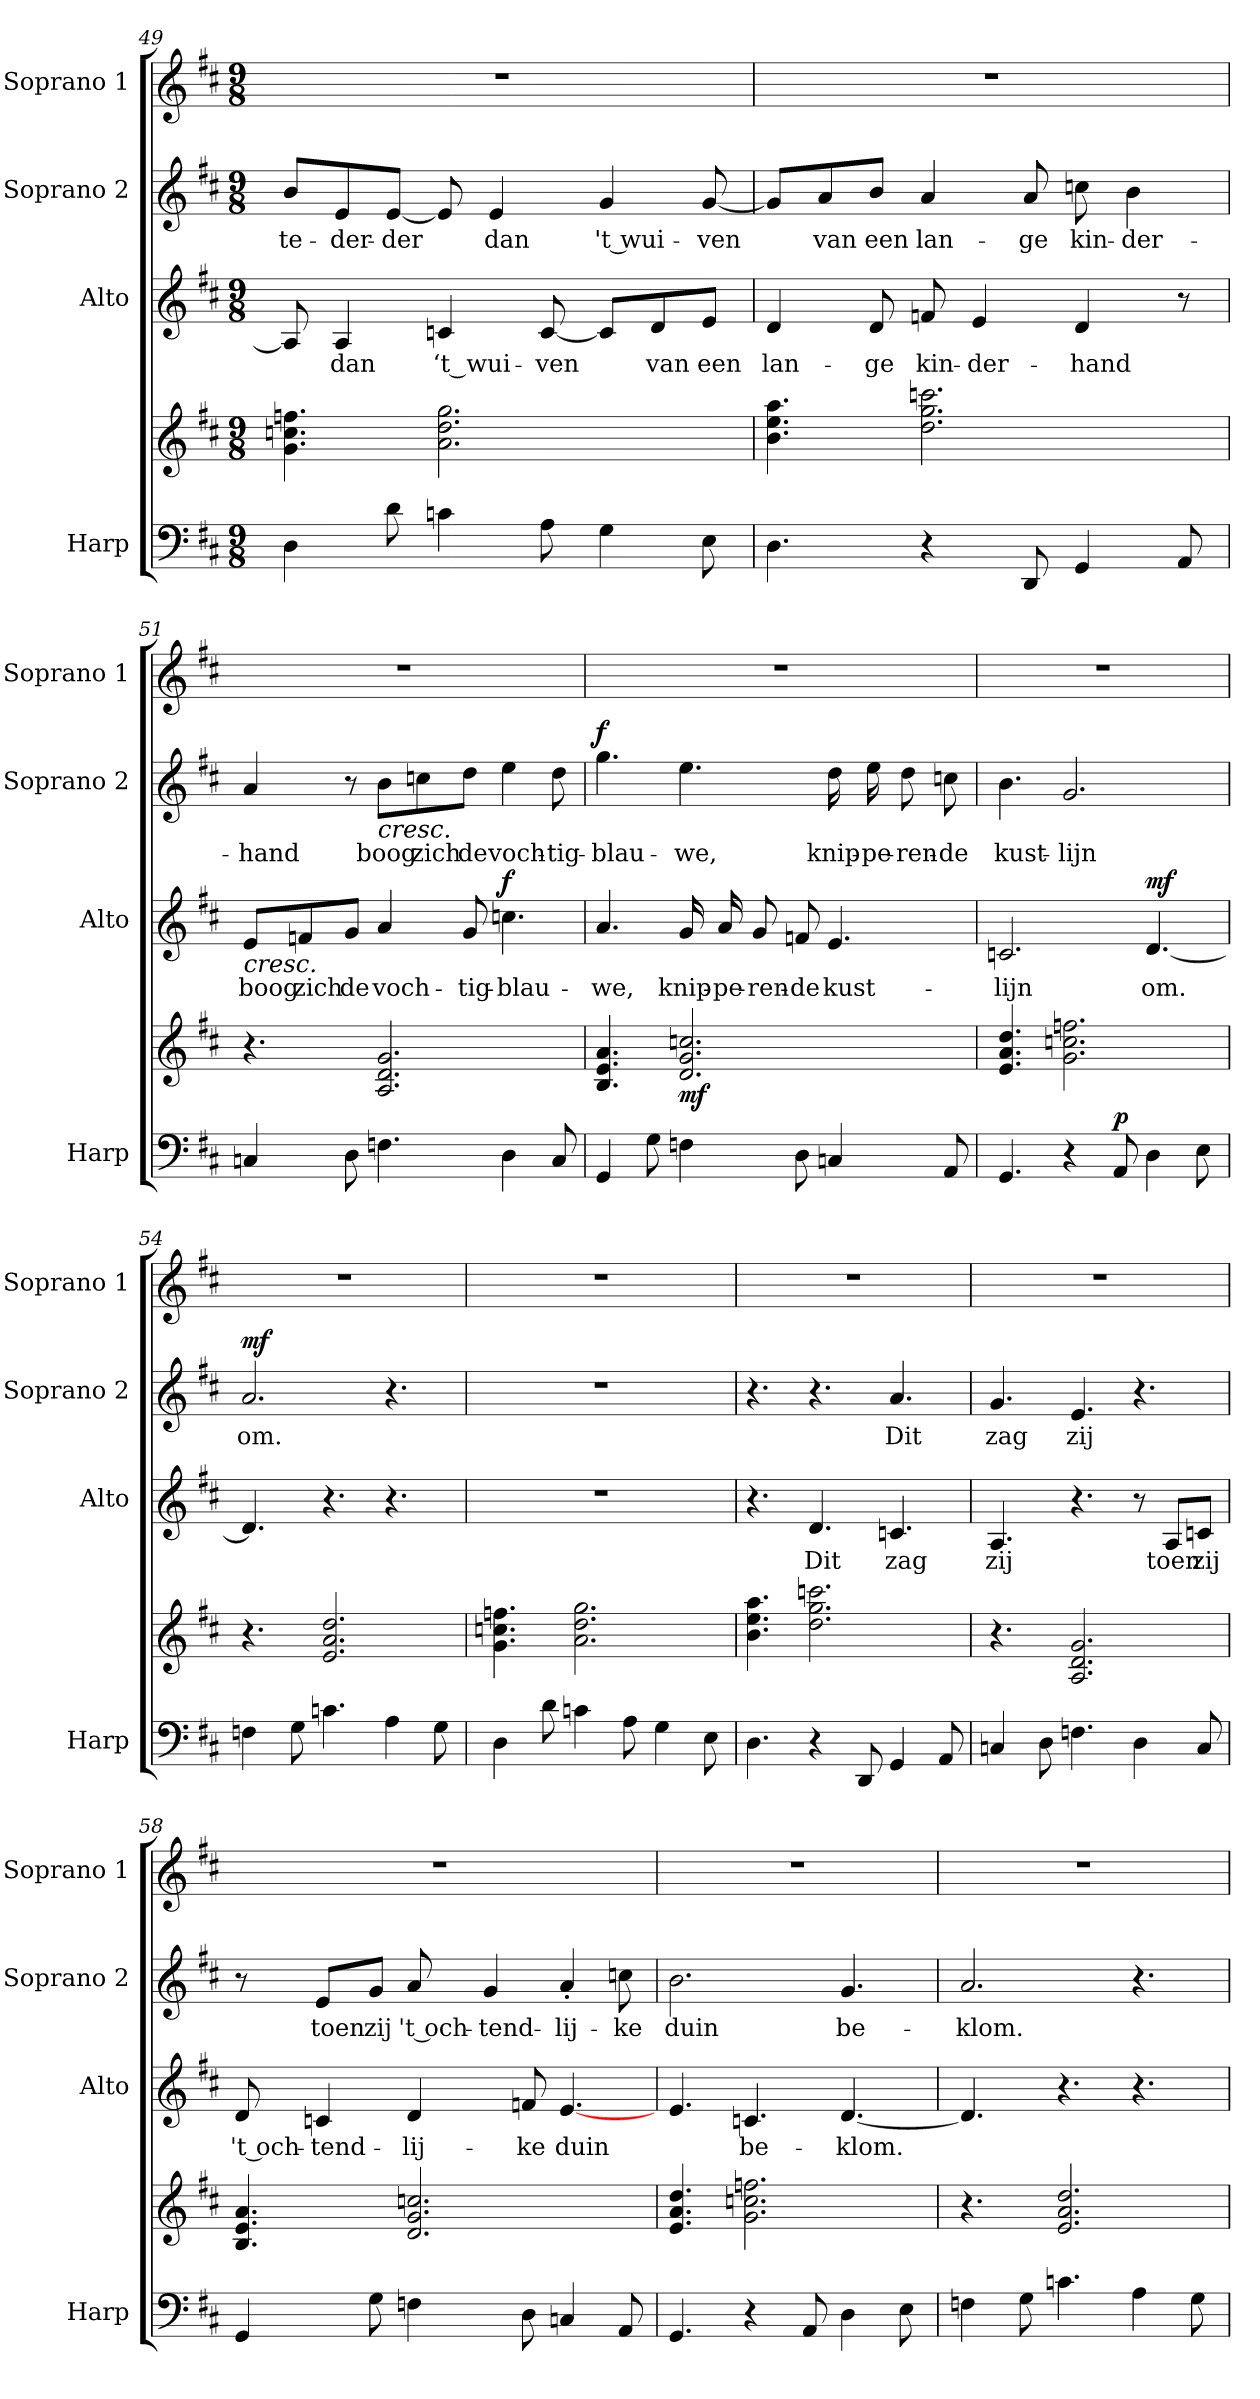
**kern	**kern	**dynam	**kern	**text	**dynam	**kern	**text	**dynam	**kern
*part4	*part4	*part4	*part3	*part3	*part3	*part2	*part2	*part2	*part1
*staff5	*staff4	*staff4/5	*staff3	*staff3	*staff3	*staff2	*staff2	*staff2	*staff1
*I"Harp	*	*	*I"Alto	*	*	*I"Soprano 2	*	*	*I"Soprano 1
*I'Harp	*	*	*I'Alto	*	*	*I'Soprano 2	*	*	*I'Soprano 1
*clefF4	*clefG2	*	*clefG2	*	*	*clefG2	*	*	*clefG2
*k[f#c#]	*k[f#c#]	*	*k[f#c#]	*	*	*k[f#c#]	*	*	*k[f#c#]
*D:	*D:	*	*D:	*	*	*D:	*	*	*D:
*M9/8	*M9/8	*	*M9/8	*	*	*M9/8	*	*	*M9/8
=49	=49	=49	=49	=49	=49	=49	=49	=49	=49
!	!	!	!	!	!	!	!LO:LY:b	!	!LO:N:vis=1
4D	4.g\ 4.ccn\ 4.ffn\	.	8A]	.	.	8bL	te-	.	8%9r
!	!	!	!	!LO:LY:b	!	!	!LO:LY:b	!	!
.	.	.	4A	dan	.	8e	-der-	.	.
!	!	!	!	!	!	!	!LO:LY:b	!	!
8d	.	.	.	.	.	[8eJ	-der	.	.
!	!	!	!	!LO:LY:b	!	!	!	!	!
4cn	2.a\ 2.dd\ 2.gg\	.	4cn	‘t wui-	.	8e]	.	.	.
!	!	!	!	!	!	!	!LO:LY:b	!	!
.	.	.	.	.	.	4e	dan	.	.
!	!	!	!	!LO:LY:b	!	!	!	!	!
8A	.	.	[8c	-ven	.	.	.	.	.
!	!	!	!	!	!	!	!LO:LY:b	!	!
4G	.	.	8cL]	.	.	4g	't wui-	.	.
!	!	!	!	!LO:LY:b	!	!	!	!	!
.	.	.	8d	van	.	.	.	.	.
!	!	!	!	!LO:LY:b	!	!	!LO:LY:b	!	!
8E	.	.	8eJ	een	.	[8g	-ven	.	.
!!LO:LB:g=z
=50	=50	=50	=50	=50	=50	=50	=50	=50	=50
!	!	!	!	!LO:LY:b	!	!	!	!	!LO:N:vis=1
4.D	4.b\ 4.ee\ 4.aa\	.	4d	lan-	.	8gL]	.	.	8%9r
!	!	!	!	!	!	!	!LO:LY:b	!	!
.	.	.	.	.	.	8a	van	.	.
!	!	!	!	!LO:LY:b	!	!	!LO:LY:b	!	!
.	.	.	8d	-ge	.	8bJ	een	.	.
!	!	!	!	!LO:LY:b	!	!	!LO:LY:b	!	!
4r	2.dd\ 2.gg\ 2.cccn\	.	8fn	kin-	.	4a	lan-	.	.
!	!	!	!	!LO:LY:b	!	!	!	!	!
.	.	.	4e	-der-	.	.	.	.	.
!	!	!	!	!	!	!	!LO:LY:b	!	!
8DD	.	.	.	.	.	8a	-ge	.	.
!	!	!	!	!LO:LY:b	!	!	!LO:LY:b	!	!
4GG	.	.	4d	-hand	.	8ccn	kin-	.	.
!	!	!	!	!	!	!	!LO:LY:b	!	!
.	.	.	.	.	.	4b	-der-	.	.
8AA	.	.	8r	.	.	.	.	.	.
=51	=51	=51	=51	=51	=51	=51	=51	=51	=51
!	!	!	!	!LO:LY:b	!LO:HP:b	!	!LO:LY:b	!	!LO:N:vis=1
4Cn	4.r	.	8eL	boog	<	4a	-hand	.	8%9r
!	!	!	!	!LO:LY:b	!	!	!	!	!
.	.	.	8fn	zich	.	.	.	.	.
!	!	!	!	!LO:LY:b	!	!	!	!	!
8D	.	.	8gJ	de	.	8r	.	.	.
!	!	!	!	!LO:LY:b	!	!	!LO:LY:b	!LO:HP:b	!
4.Fn	2.A 2.d 2.g	.	4a	voch-	.	8bL	boog	<	.
!	!	!	!	!	!	!	!LO:LY:b	!	!
.	.	.	.	.	.	8ccn	zich	.	.
!	!	!	!	!LO:LY:b	!	!	!LO:LY:b	!	!
.	.	.	8g	-tig-	.	8ddJ	de	.	.
!	!	!	!	!LO:LY:b	!LO:DY:a	!	!LO:LY:b	!	!
4D	.	.	4.ccn	-blau-	f	4ee	voch-	.	.
!	!	!	!	!	!	!	!LO:LY:b	!	!
8C	.	.	.	.	.	8dd	-tig-	.	.
!!LO:LB:g=z
=52	=52	=52	=52	=52	=52	=52	=52	=52	=52
!	!	!	!	!LO:LY:b	!	!	!LO:LY:b	!LO:DY:a	!LO:N:vis=1
4GG	4.B 4.e 4.a	.	4.a	-we,	.	4.gg	-blau-	f	8%9r
8G	.	.	.	.	.	.	.	.	.
!	!	!LO:DY:b	!	!LO:LY:b	!	!	!LO:LY:b	!	!
4Fn	2.d 2.g 2.ccn	mf	16gLL	knip-	.	4.ee	-we,	.	.
!	!	!	!	!LO:LY:b	!	!	!	!	!
.	.	.	16a	-pe-	.	.	.	.	.
!	!	!	!	!LO:LY:b	!	!	!	!	!
.	.	.	8g	-ren-	.	.	.	.	.
!	!	!	!	!LO:LY:b	!	!	!	!	!
8D	.	.	8fnJ	-de	.	.	.	.	.
!	!	!	!	!LO:LY:b	!	!	!LO:LY:b	!	!
4Cn	.	.	4.e	kust-	.	16ddLL	knip-	.	.
!	!	!	!	!	!	!	!LO:LY:b	!	!
.	.	.	.	.	.	16ee	-pe-	.	.
!	!	!	!	!	!	!	!LO:LY:b	!	!
.	.	.	.	.	.	8dd	-ren-	.	.
!	!	!	!	!	!	!	!LO:LY:b	!	!
8AA	.	.	.	.	.	8ccnJ	-de	.	.
=53	=53	=53	=53	=53	=53	=53	=53	=53	=53
!	!	!	!	!LO:LY:b	!	!	!LO:LY:b	!	!LO:N:vis=1
4.GG	4.e 4.a 4.dd	.	2.cn	-lijn	.	4.b	kust-	.	8%9r
!	!	!	!	!	!	!	!LO:LY:b	!	!
4r	2.g\ 2.ccn\ 2.ffn\	.	.	.	.	2.g	-lijn	.	.
!	!	!LO:DY:a=2	!	!	!	!	!	!	!
8AA	.	p	.	.	.	.	.	.	.
!	!	!	!	!LO:LY:b	!LO:DY:n=1:a	!	!	!	!
4D	.	.	[4.d	om.	[ mf	.	.	.	.
8E	.	.	.	.	.	.	.	.	.
.	.	.	.	.	.	.	.	[	.
=54	=54	=54	=54	=54	=54	=54	=54	=54	=54
!	!	!	!	!	!	!	!LO:LY:b	!LO:DY:a	!LO:N:vis=1
4Fn	4.r	.	4.d]	.	.	2.a	om.	mf	8%9r
8G	.	.	.	.	.	.	.	.	.
4.cn	2.e 2.a 2.dd	.	4.r	.	.	.	.	.	.
4A	.	.	4.r	.	.	4.r	.	.	.
8G	.	.	.	.	.	.	.	.	.
=55	=55	=55	=55	=55	=55	=55	=55	=55	=55
!	!	!	!LO:N:vis=1	!	!	!LO:N:vis=1	!	!	!LO:N:vis=1
4D	4.g\ 4.ccn\ 4.ffn\	.	8%9r	.	.	8%9r	.	.	8%9r
8d	.	.	.	.	.	.	.	.	.
4cn	2.a\ 2.dd\ 2.gg\	.	.	.	.	.	.	.	.
8A	.	.	.	.	.	.	.	.	.
4G	.	.	.	.	.	.	.	.	.
8E	.	.	.	.	.	.	.	.	.
!!LO:LB:g=z
=56	=56	=56	=56	=56	=56	=56	=56	=56	=56
!	!	!	!	!	!	!	!	!	!LO:N:vis=1
4.D	4.b\ 4.ee\ 4.aa\	.	4.r	.	.	4.r	.	.	8%9r
!	!	!	!	!LO:LY:b	!	!	!	!	!
4r	2.dd\ 2.gg\ 2.cccn\	.	4.d	Dit	.	4.r	.	.	.
8DD	.	.	.	.	.	.	.	.	.
!	!	!	!	!LO:LY:b	!	!	!LO:LY:b	!	!
4GG	.	.	4.cn	zag	.	4.a	Dit	.	.
8AA	.	.	.	.	.	.	.	.	.
=57	=57	=57	=57	=57	=57	=57	=57	=57	=57
!	!	!	!	!LO:LY:b	!	!	!LO:LY:b	!	!LO:N:vis=1
4Cn	4.r	.	4.A	zij	.	4.g	zag	.	8%9r
8D	.	.	.	.	.	.	.	.	.
!	!	!	!	!	!	!	!LO:LY:b	!	!
4.Fn	2.A 2.d 2.g	.	4.r	.	.	4.e	zij	.	.
4D	.	.	8r	.	.	4.r	.	.	.
!	!	!	!	!LO:LY:b	!	!	!	!	!
.	.	.	8AL	toen	.	.	.	.	.
!	!	!	!	!LO:LY:b	!	!	!	!	!
8C	.	.	8cnJ	zij	.	.	.	.	.
=58	=58	=58	=58	=58	=58	=58	=58	=58	=58
!	!	!	!	!LO:LY:b	!	!	!	!	!LO:N:vis=1
4GG	4.B 4.e 4.a	.	8d	't och-	.	8r	.	.	8%9r
!	!	!	!	!LO:LY:b	!	!	!LO:LY:b	!	!
.	.	.	4cn	-tend-	.	8eL	toen	.	.
!	!	!	!	!	!	!	!LO:LY:b	!	!
8G	.	.	.	.	.	8gJ	zij	.	.
!	!	!	!	!LO:LY:b	!	!	!LO:LY:b	!	!
4Fn	2.d 2.g 2.ccn	.	4d	-lij-	.	8a	't och-	.	.
!	!	!	!	!	!	!	!LO:LY:b	!	!
.	.	.	.	.	.	4g	-tend-	.	.
!	!	!	!	!LO:LY:b	!	!	!	!	!
8D	.	.	8fn	-ke	.	.	.	.	.
!	!	!	!	!LO:LY:b	!	!	!LO:LY:b	!	!
4Cn	.	.	[4.e	duin	.	4a'	-lij-	.	.
!	!	!	!	!	!	!	!LO:LY:b	!	!
8AA	.	.	.	.	.	8ccn	-ke	.	.
!!LO:LB:g=z
=59	=59	=59	=59	=59	=59	=59	=59	=59	=59
!	!	!	!	!	!	!	!LO:LY:b	!	!LO:N:vis=1
4.GG	4.e 4.a 4.dd	.	4.e	.	.	2.b	duin	.	8%9r
!	!	!	!	!LO:LY:b	!	!	!	!	!
4r	2.g\ 2.ccn\ 2.ffn\	.	4.cn	be-	.	.	.	.	.
8AA	.	.	.	.	.	.	.	.	.
!	!	!	!	!LO:LY:b	!	!	!LO:LY:b	!	!
4D	.	.	[4.d	-klom.	.	4.g	be-	.	.
8E	.	.	.	.	.	.	.	.	.
=60	=60	=60	=60	=60	=60	=60	=60	=60	=60
!	!	!	!	!	!	!	!LO:LY:b	!	!LO:N:vis=1
4Fn	4.r	.	4.d]	.	.	2.a	-klom.	.	8%9r
8G	.	.	.	.	.	.	.	.	.
4.cn	2.e 2.a 2.dd	.	4.r	.	.	.	.	.	.
4A	.	.	4.r	.	.	4.r	.	.	.
8G	.	.	.	.	.	.	.	.	.
=	=	=	=	=	=	=	=	=	=
*-	*-	*-	*-	*-	*-	*-	*-	*-	*-
